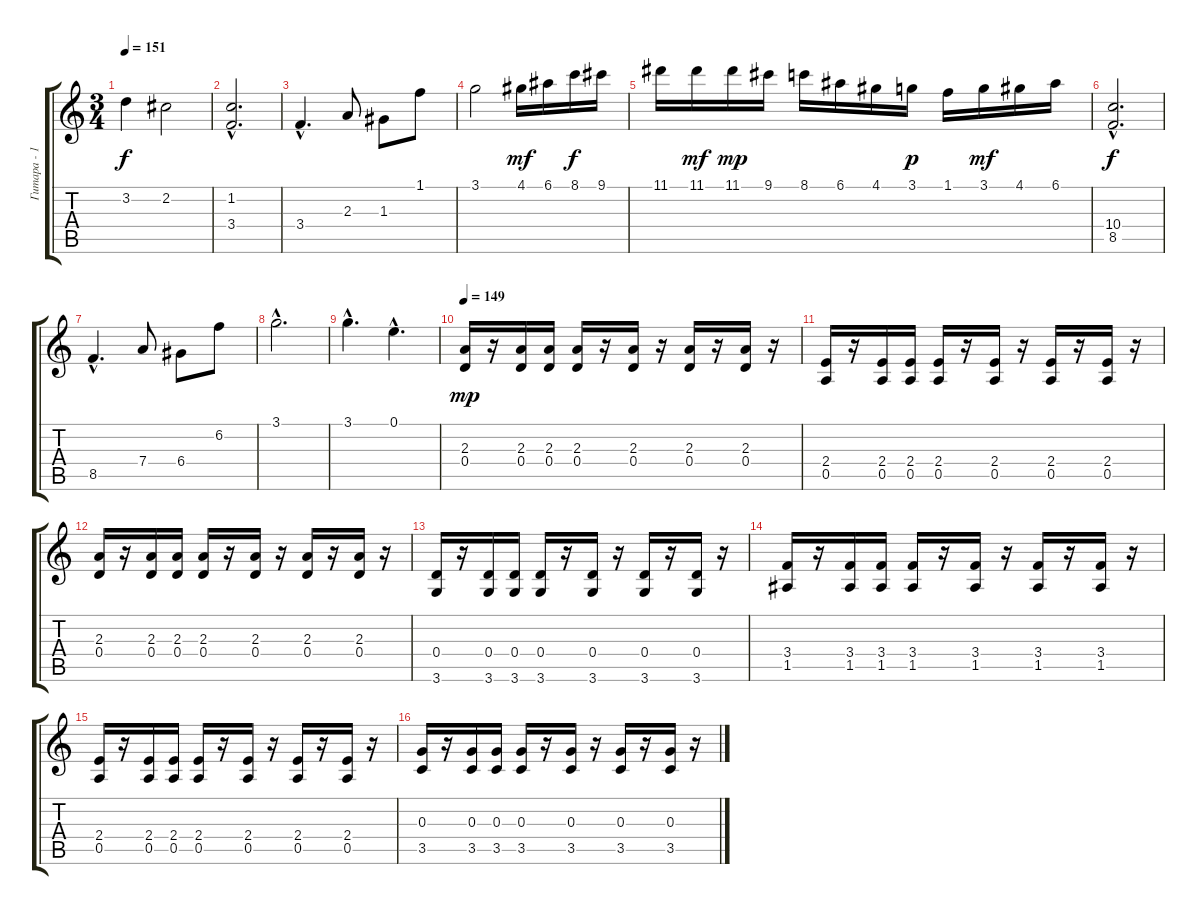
\track ("Гитара - 1" "Гитара - 1") {instrument distortionguitar}
\staff {score tabs}
\tuning (E4 B3 G3 D3 A2 E2) {hide}
\ts (3 4)
\tempo 151
\clef g2
\ks c
3.2.4{dy f} 2.2.2 |
(1.2{hac} 3.4{hac}).2{d} |
3.4{hac}.4{d} 2.3.8 1.3.8 1.1.8 |
3.1.2 4.1.16{dy mf} 6.1.16 8.1.16{dy f} 9.1.16 |
11.1.16 11.1.16{dy mf} 11.1.16{dy mp} 9.1.16 8.1.16 6.1.16 4.1.16 3.1.16{dy p} 1.1.16 3.1.16{dy mf} 4.1.16 6.1.16 |
(10.4{hac} 8.5{hac}).2{d dy f} |
8.5{hac}.4{d} 7.4.8 6.4.8 6.2.8 |
3.1{hac}.2{d} |
3.1{hac}.4{d} 0.1{hac}.4{d} |
\tempo 149
(2.3 0.4).16{dy mp} r.16 (2.3 0.4).16 (2.3 0.4).16 (2.3 0.4).16 r.16 (2.3 0.4).16 r.16 (2.3 0.4).16 r.16 (2.3 0.4).16 r.16 |
(2.4 0.5).16 r.16 (2.4 0.5).16 (2.4 0.5).16 (2.4 0.5).16 r.16 (2.4 0.5).16 r.16 (2.4 0.5).16 r.16 (2.4 0.5).16 r.16 |
(2.3 0.4).16 r.16 (2.3 0.4).16 (2.3 0.4).16 (2.3 0.4).16 r.16 (2.3 0.4).16 r.16 (2.3 0.4).16 r.16 (2.3 0.4).16 r.16 |
(0.4 3.6).16 r.16 (0.4 3.6).16 (0.4 3.6).16 (0.4 3.6).16 r.16 (0.4 3.6).16 r.16 (0.4 3.6).16 r.16 (0.4 3.6).16 r.16 |
(3.4 1.5).16 r.16 (3.4 1.5).16 (3.4 1.5).16 (3.4 1.5).16 r.16 (3.4 1.5).16 r.16 (3.4 1.5).16 r.16 (3.4 1.5).16 r.16 |
(2.4 0.5).16 r.16 (2.4 0.5).16 (2.4 0.5).16 (2.4 0.5).16 r.16 (2.4 0.5).16 r.16 (2.4 0.5).16 r.16 (2.4 0.5).16 r.16 |
(0.3 3.5).16 r.16 (0.3 3.5).16 (0.3 3.5).16 (0.3 3.5).16 r.16 (0.3 3.5).16 r.16 (0.3 3.5).16 r.16 (0.3 3.5).16 r.16
